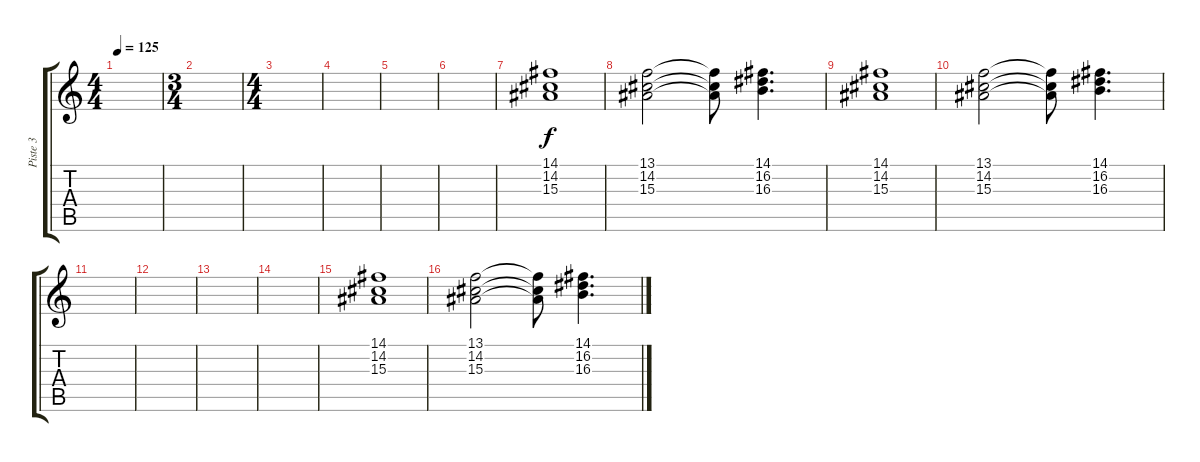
\track ("Piste 3" "Piste 3") {instrument stringensemble1}
\staff {score tabs}
\tuning (E4 B3 G3 D3 A2 E2) {hide}
\ts (4 4)
\tempo 125
\clef g2
\ks c
|
\ts (3 4)
|
\ts (4 4)
|
|
|
|
(14.1 14.2 15.3).1 |
(13.1 14.2 15.3).2 (13.1{t} 14.2{t} 15.3{t}).8 (14.1 16.2 16.3).4{d} |
(14.1 14.2 15.3).1 |
(13.1 14.2 15.3).2 (13.1{t} 14.2{t} 15.3{t}).8 (14.1 16.2 16.3).4{d} |
|
|
|
|
(14.1 14.2 15.3).1 |
(13.1 14.2 15.3).2 (13.1{t} 14.2{t} 15.3{t}).8 (14.1 16.2 16.3).4{d}
